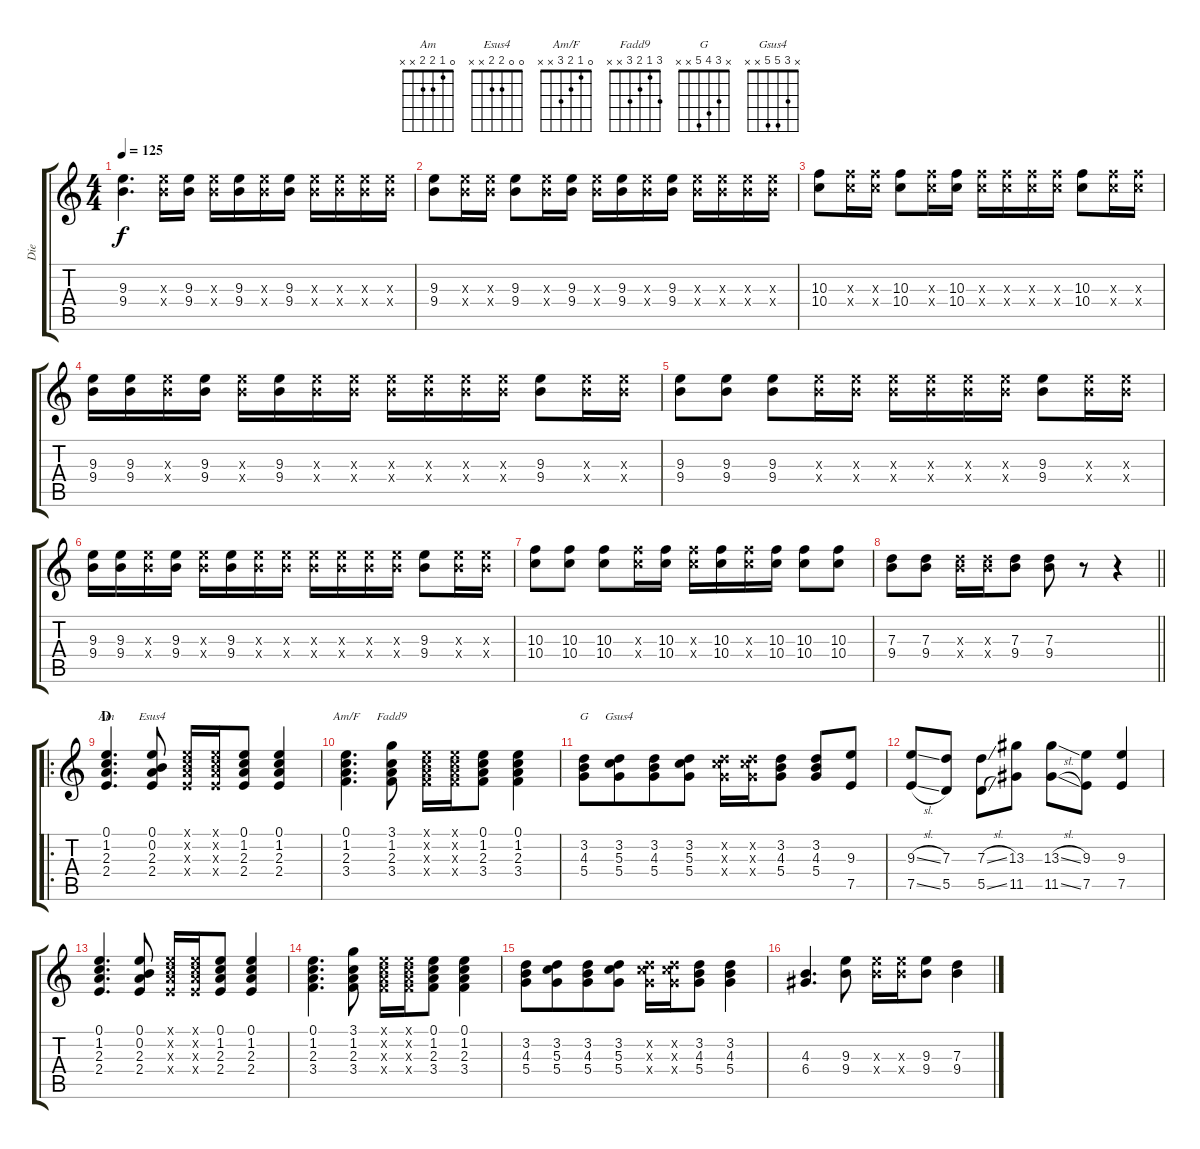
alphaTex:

\track ("Die" "Die") {instrument electricguitarclean}
\staff {score tabs}
\tuning (E4 B3 G3 D3 A2 E2) {hide}
\chord ("Am" 0 1 2 2 x x)
\chord ("Esus4" 0 0 2 2 x x)
\chord ("Am/F" 0 1 2 3 x x)
\chord ("Fadd9" 3 1 2 3 x x)
\chord ("G" x 3 4 5 x x)
\chord ("Gsus4" x 3 5 5 x x)
\ts (4 4)
\tempo 125
\clef g2
\ks c
(9.3 9.4).4{d dy f} (9.3{x} 9.4{x}).16 (9.3 9.4).16 (9.3{x} 9.4{x}).16 (9.3 9.4).16 (9.3{x} 9.4{x}).16 (9.3 9.4).16 (9.3{x} 9.4{x}).16 (9.3{x} 9.4{x}).16 (9.3{x} 9.4{x}).16 (9.3{x} 9.4{x}).16 |
(9.3 9.4).8 (9.3{x} 9.4{x}).16 (9.3{x} 9.4{x}).16 (9.3 9.4).8 (9.3{x} 9.4{x}).16 (9.3 9.4).16 (9.3{x} 9.4{x}).16 (9.3 9.4).16 (9.3{x} 9.4{x}).16 (9.3 9.4).16 (9.3{x} 9.4{x}).16 (9.3{x} 9.4{x}).16 (9.3{x} 9.4{x}).16 (9.3{x} 9.4{x}).16 |
(10.3 10.4).8 (10.3{x} 10.4{x}).16 (10.3{x} 10.4{x}).16 (10.3 10.4).8 (10.3{x} 10.4{x}).16 (10.3 10.4).16 (10.3{x} 10.4{x}).16 (10.3{x} 10.4{x}).16 (10.3{x} 10.4{x}).16 (10.3{x} 10.4{x}).16 (10.3 10.4).8 (10.3{x} 10.4{x}).16 (10.3{x} 10.4{x}).16 |
(9.3 9.4).16 (9.3 9.4).16 (9.3{x} 9.4{x}).16 (9.3 9.4).16 (9.3{x} 9.4{x}).16 (9.3 9.4).16 (9.3{x} 9.4{x}).16 (9.3{x} 9.4{x}).16 (9.3{x} 9.4{x}).16 (9.3{x} 9.4{x}).16 (9.3{x} 9.4{x}).16 (9.3{x} 9.4{x}).16 (9.3 9.4).8 (9.3{x} 9.4{x}).16 (9.3{x} 9.4{x}).16 |
(9.3 9.4).8 (9.3 9.4).8 (9.3 9.4).8 (9.3{x} 9.4{x}).16 (9.3{x} 9.4{x}).16 (9.3{x} 9.4{x}).16 (9.3{x} 9.4{x}).16 (9.3{x} 9.4{x}).16 (9.3{x} 9.4{x}).16 (9.3 9.4).8 (9.3{x} 9.4{x}).16 (9.3{x} 9.4{x}).16 |
(9.3 9.4).16 (9.3 9.4).16 (9.3{x} 9.4{x}).16 (9.3 9.4).16 (9.3{x} 9.4{x}).16 (9.3 9.4).16 (9.3{x} 9.4{x}).16 (9.3{x} 9.4{x}).16 (9.3{x} 9.4{x}).16 (9.3{x} 9.4{x}).16 (9.3{x} 9.4{x}).16 (9.3{x} 9.4{x}).16 (9.3 9.4).8 (9.3{x} 9.4{x}).16 (9.3{x} 9.4{x}).16 |
(10.3 10.4).8 (10.3 10.4).8 (10.3 10.4).8 (10.3{x} 10.4{x}).16 (10.3 10.4).16 (10.3{x} 10.4{x}).16 (10.3 10.4).16 (10.3{x} 10.4{x}).16 (10.3 10.4).16 (10.3 10.4).8 (10.3 10.4).8 |
\barLineRight lightlight
(7.3 9.4).8 (7.3 9.4).8 (7.3{x} 9.4{x}).16 (7.3{x} 9.4{x}).16 (7.3 9.4).8 (7.3 9.4).8 r.8 r.4 |
\ro
\section ("" "D")
(0.1 1.2 2.3 2.4).4{d ch "Am"} (0.1 0.2 2.3 2.4).8{ch "Esus4"} (0.1{x} 1.2{x} 2.3{x} 2.4{x}).16 (0.1{x} 1.2{x} 2.3{x} 2.4{x}).16 (0.1 1.2 2.3 2.4).8 (0.1 1.2 2.3 2.4).4 |
(0.1 1.2 2.3 3.4).4{d ch "Am/F"} (3.1 1.2 2.3 3.4).8{ch "Fadd9"} (0.1{x} 1.2{x} 2.3{x} 3.4{x}).16 (0.1{x} 1.2{x} 2.3{x} 3.4{x}).16 (0.1 1.2 2.3 3.4).8 (0.1 1.2 2.3 3.4).4 |
(3.2 4.3 5.4).8{ch "G"} (3.2 5.3 5.4).8{ch "Gsus4" beam merge} (3.2 4.3 5.4).8 (3.2 5.3 5.4).8 (3.2{x} 5.3{x} 5.4{x}).16 (3.2{x} 5.3{x} 5.4{x}).16 (3.2 4.3 5.4).8 (3.2 4.3 5.4).8 (9.3 7.5).8 |
(9.3{sl} 7.5{sl}).8 (7.3 5.5).8 (7.3{sl} 5.5{sl}).8 (13.3 11.5).8 (13.3{sl} 11.5{sl}).8 (9.3 7.5).8 (9.3 7.5).4 |
(0.1 1.2 2.3 2.4).4{d} (0.1 0.2 2.3 2.4).8 (0.1{x} 1.2{x} 2.3{x} 2.4{x}).16 (0.1{x} 1.2{x} 2.3{x} 2.4{x}).16 (0.1 1.2 2.3 2.4).8 (0.1 1.2 2.3 2.4).4 |
(0.1 1.2 2.3 3.4).4{d} (3.1 1.2 2.3 3.4).8 (0.1{x} 1.2{x} 2.3{x} 3.4{x}).16 (0.1{x} 1.2{x} 2.3{x} 3.4{x}).16 (0.1 1.2 2.3 3.4).8 (0.1 1.2 2.3 3.4).4 |
(3.2 4.3 5.4).8 (3.2 5.3 5.4).8{beam merge} (3.2 4.3 5.4).8 (3.2 5.3 5.4).8 (3.2{x} 5.3{x} 5.4{x}).16 (3.2{x} 5.3{x} 5.4{x}).16 (3.2 4.3 5.4).8 (3.2 4.3 5.4).4 |
(4.3 6.4).4{d} (9.3 9.4).8 (9.3{x} 9.4{x}).16 (9.3{x} 9.4{x}).16 (9.3 9.4).8 (7.3 9.4).4
